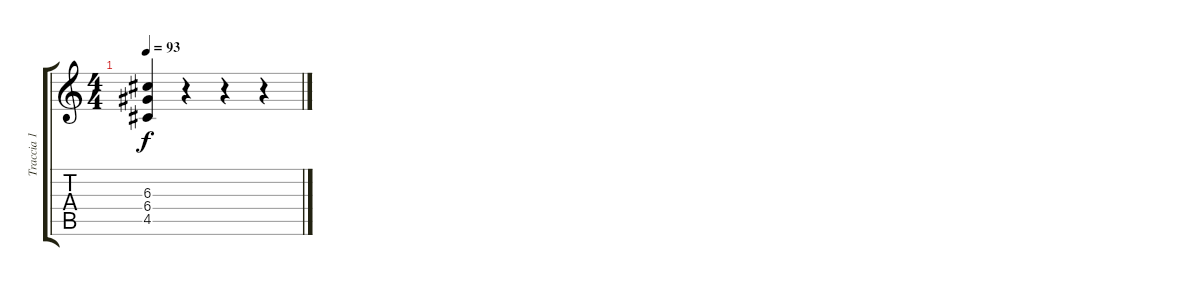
\track ("Traccia 1" "Traccia 1") {instrument electricguitarjazz}
\staff {score tabs}
\tuning (E4 B3 G3 D3 A2 E2) {hide}
\ts (4 4)
\tempo 93
\clef g2
\ks c
(6.3{t} 6.4{t} 4.5{t}).4{dy f} r.4 r.4 r.4
